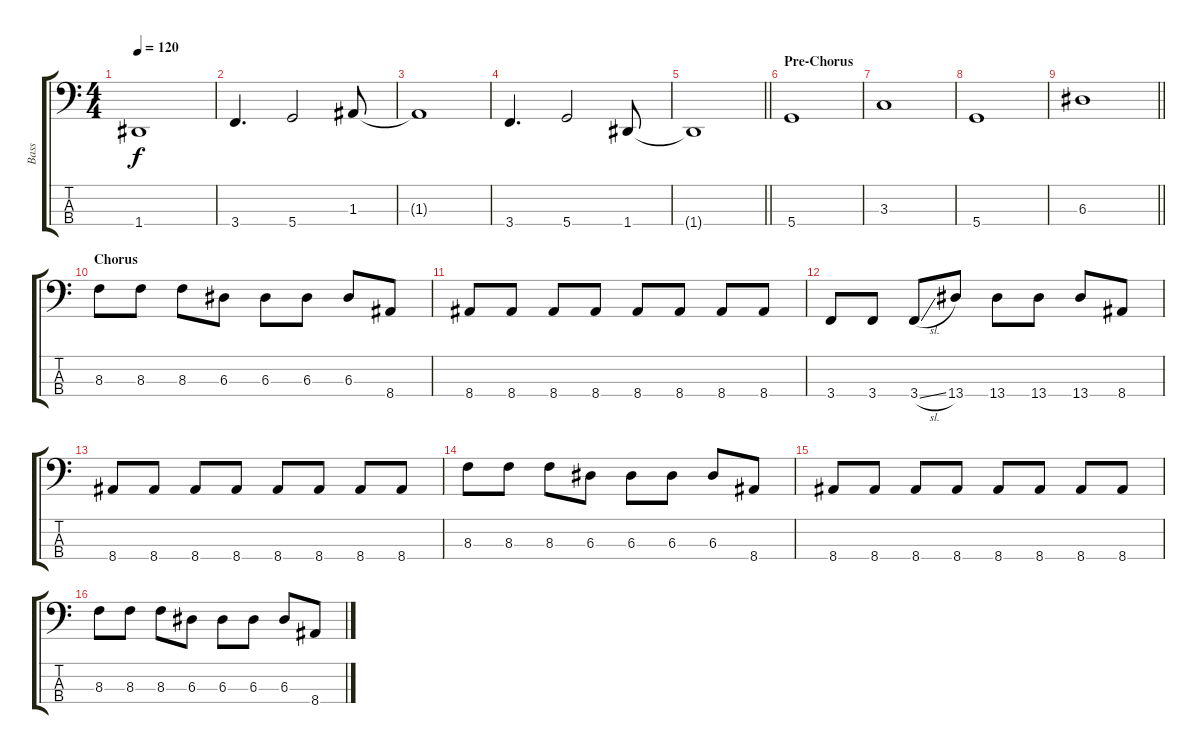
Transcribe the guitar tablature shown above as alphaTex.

\track ("Bass" "Bass") {instrument electricbassfinger}
\staff {score tabs}
\tuning (G2 D2 A1 D1) {hide}
\ts (4 4)
\tempo 120
\clef f4
\ks c
1.4{t}.1{dy f} |
3.4.4{d} 5.4.2 1.3.8 |
1.3{t}.1 |
3.4.4{d} 5.4.2 1.4.8 |
\barLineRight lightlight
1.4{t}.1 |
\section ("" "Pre-Chorus")
5.4.1 |
3.3.1 |
5.4.1 |
\barLineRight lightlight
6.3.1 |
\section ("" "Chorus")
8.3.8 8.3.8 8.3.8 6.3.8 6.3.8 6.3.8 6.3.8 8.4.8 |
8.4.8 8.4.8 8.4.8 8.4.8 8.4.8 8.4.8 8.4.8 8.4.8 |
3.4.8 3.4.8 3.4{sl}.8 13.4.8 13.4.8 13.4.8 13.4.8 8.4.8 |
8.4.8 8.4.8 8.4.8 8.4.8 8.4.8 8.4.8 8.4.8 8.4.8 |
8.3.8 8.3.8 8.3.8 6.3.8 6.3.8 6.3.8 6.3.8 8.4.8 |
8.4.8 8.4.8 8.4.8 8.4.8 8.4.8 8.4.8 8.4.8 8.4.8 |
8.3.8 8.3.8 8.3.8 6.3.8 6.3.8 6.3.8 6.3.8 8.4.8
